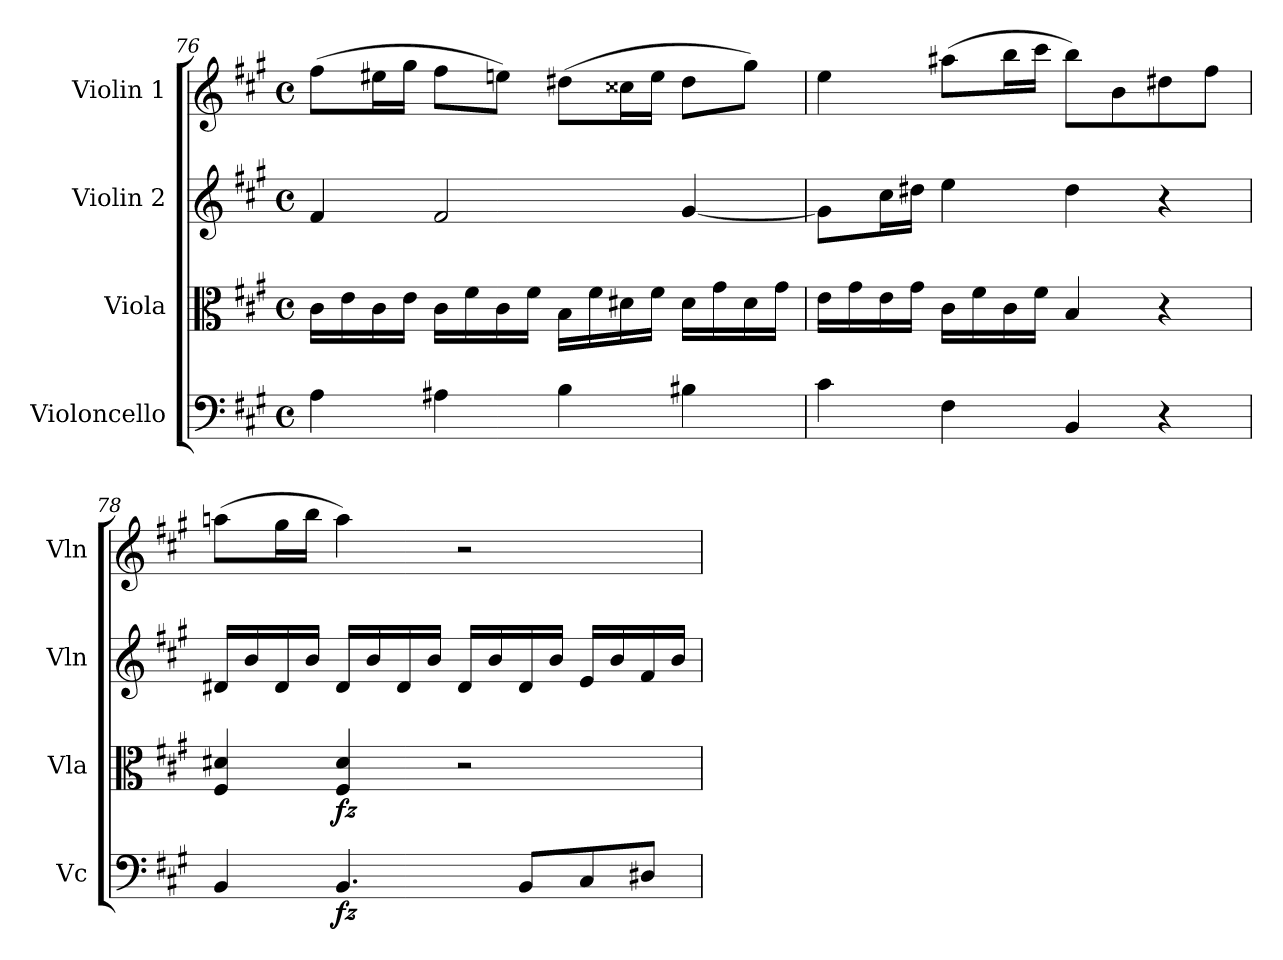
**kern	**dynam	**kern	**dynam	**kern	**kern
*part4	*part4	*part3	*part3	*part2	*part1
*staff4	*staff4	*staff3	*staff3	*staff2	*staff1
*I"Violoncello	*	*I"Viola	*	*I"Violin 2	*I"Violin 1
*I'Vc	*	*I'Vla	*	*I'Vln	*I'Vln
!!LO:LB:g=z
*clefF4	*	*clefC3	*	*clefG2	*clefG2
*k[f#c#g#]	*	*k[f#c#g#]	*	*k[f#c#g#]	*k[f#c#g#]
*M4/4	*	*M4/4	*	*M4/4	*M4/4
*met(c)	*	*met(c)	*	*met(c)	*met(c)
=76	=76	=76	=76	=76	=76
4A\	.	16c#\LL	.	4f#/	(8ff#\L
.	.	16e\	.	.	.
.	.	16c#\	.	.	16ee#X\L
.	.	16e\JJ	.	.	16gg#\JJ
4A#X\	.	16c#\LL	.	2f#/	8ff#\L
.	.	16f#\	.	.	.
.	.	16c#\	.	.	8een\J)
.	.	16f#\JJ	.	.	.
4B\	.	16B\LL	.	.	(8dd#X\L
.	.	16f#\	.	.	.
.	.	16d#X\	.	.	16cc##X\L
.	.	16f#\JJ	.	.	16ee\JJ
4B#X\	.	16d#\LL	.	[4g#/	8dd#\L
.	.	16g#\	.	.	.
.	.	16d#\	.	.	8gg#\J)
.	.	16g#\JJ	.	.	.
=77	=77	=77	=77	=77	=77
4c#\	.	16e\LL	.	8g#\L]	4ee\
.	.	16g#\	.	.	.
.	.	16e\	.	16cc#\L	.
.	.	16g#\JJ	.	16dd#X\JJ	.
4F#\	.	16c#\LL	.	4ee\	(8aa#X\L
.	.	16f#\	.	.	.
.	.	16c#\	.	.	16bb\L
.	.	16f#\JJ	.	.	16ccc#\JJ
4BB/	.	4B/	.	4dd#\	8bb\L)
.	.	.	.	.	8b\
4r	.	4r	.	4r	8dd#X\
.	.	.	.	.	8ff#\J
!!LO:LB:g=z
=78	=78	=78	=78	=78	=78
4BB/	.	4F#/ 4d#X/	.	16d#X/LL	(8aan\L
.	.	.	.	16b/	.
.	.	.	.	16d#/	16gg#\L
.	.	.	.	16b/JJ	16bb\JJ
!	!LO:DY:b	!	!LO:DY:b	!	!
4.BB/	fz	4F#/ 4d#/	fz	16d#/LL	4aa\)
.	.	.	.	16b/	.
.	.	.	.	16d#/	.
.	.	.	.	16b/JJ	.
.	.	2r	.	16d#/LL	2r
.	.	.	.	16b/	.
8BB/L	.	.	.	16d#/	.
.	.	.	.	16b/JJ	.
8C#/	.	.	.	16e/LL	.
.	.	.	.	16b/	.
8D#X/J	.	.	.	16f#/	.
.	.	.	.	16b/JJ	.
=	=	=	=	=	=
*-	*-	*-	*-	*-	*-
